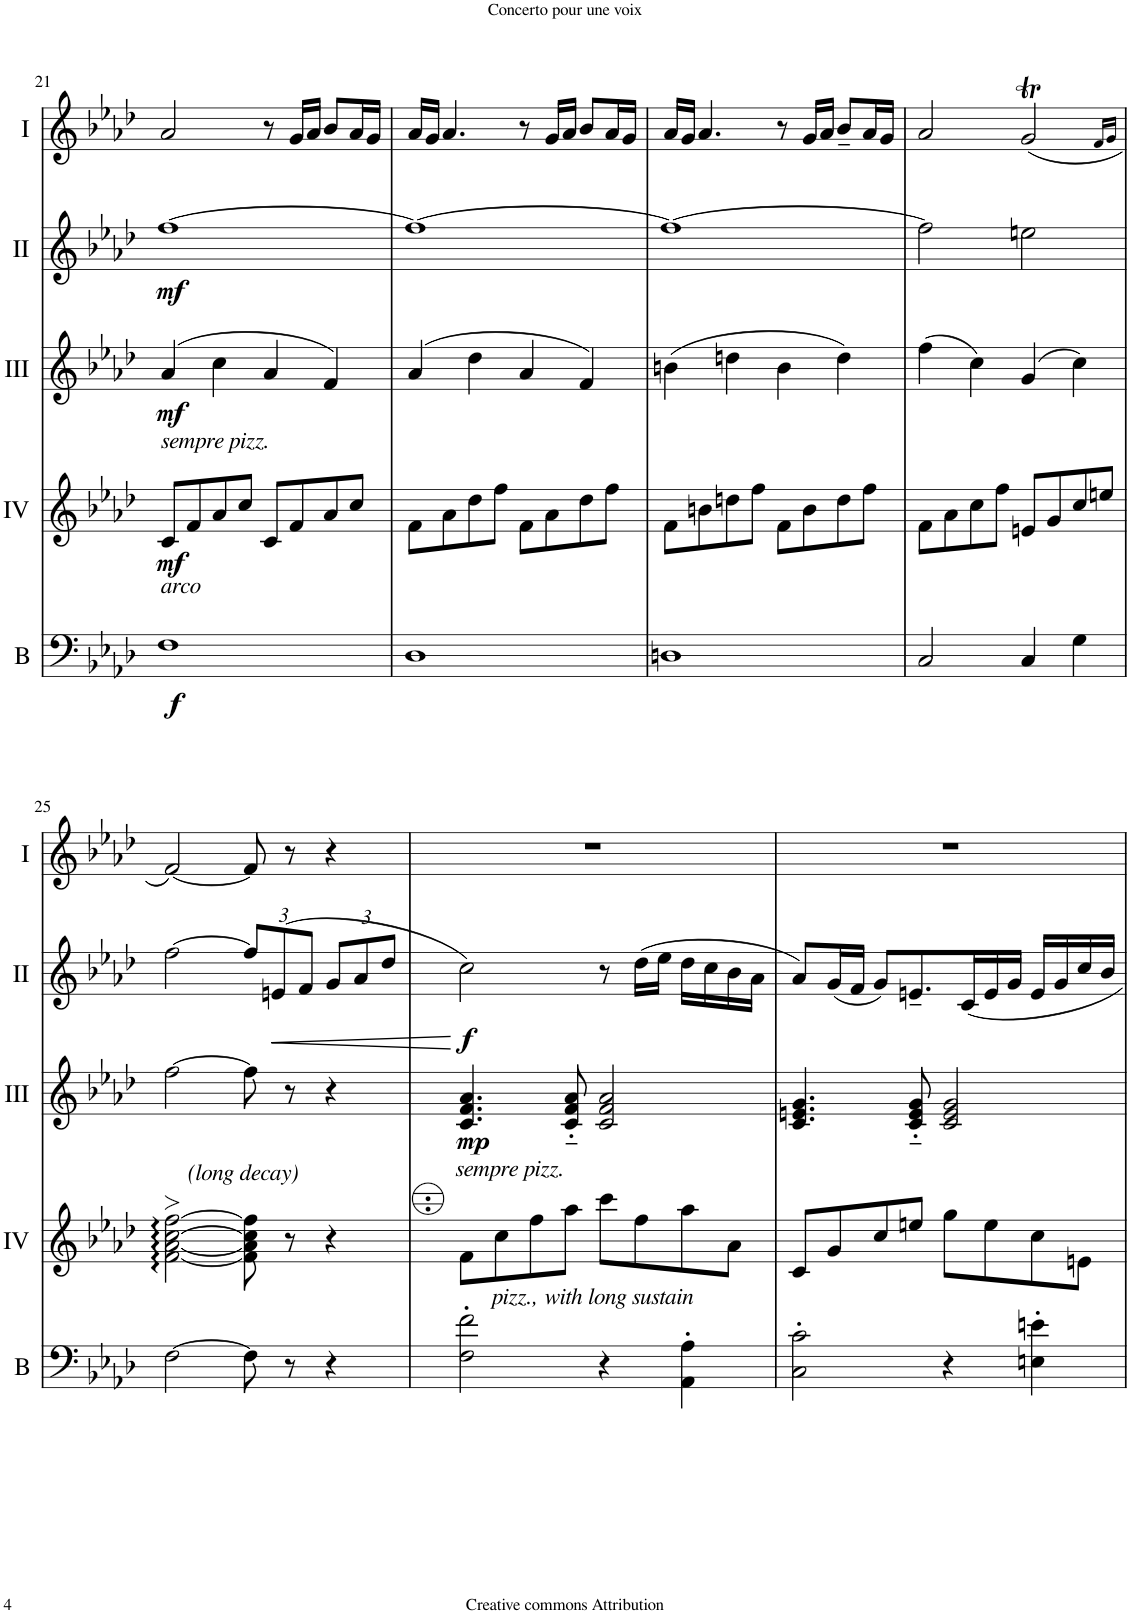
**kern	**dynam	**kern	**dynam	**kern	**dynam	**kern	**dynam	**kern
*part5	*part5	*part4	*part4	*part3	*part3	*part2	*part2	*part1
*staff5	*staff5	*staff4	*staff4	*staff3	*staff3	*staff2	*staff2	*staff1
*I"Bass	*	*I"Acc. 4	*	*I"Acc. 3	*	*I"Acc. 2	*	*I"Acc. 1
*I'B	*	*	*	*	*	*	*	*
!!LO:PB:g=z
*clefF4	*	*clefG2	*	*clefG2	*	*clefG2	*	*clefG2
*Trd7c12	*	*	*	*	*	*	*	*
*k[b-e-a-d-]	*	*k[b-e-a-d-]	*	*k[b-e-a-d-]	*	*k[b-e-a-d-]	*	*k[b-e-a-d-]
*M4/4	*	*M4/4	*	*M4/4	*	*M4/4	*	*M4/4
*met(c)	*	*met(c)	*	*met(c)	*	*met(c)	*	*met(c)
=21	=21	=21	=21	=21	=21	=21	=21	=21
!	!	!LO:TX:a:i:t=sempre pizz.	!	!	!	!	!	!
!LO:TX:a:i:t=arco	!	!	!	!	!	!	!	!
!	!LO:DY:b	!	!LO:DY:b	!	!LO:DY:b	!	!LO:DY:b	!
1F	f	8c/L	mf	(4a-/	mf	[1ff	mf	2a-/
.	.	8f/	.	.	.	.	.	.
.	.	8a-/	.	4cc\	.	.	.	.
.	.	8cc/J	.	.	.	.	.	.
.	.	8c/L	.	4a-/	.	.	.	8r
.	.	8f/	.	.	.	.	.	16g/LL
.	.	.	.	.	.	.	.	16a-/JJ
.	.	8a-/	.	4f/)	.	.	.	8b-/L
.	.	8cc/J	.	.	.	.	.	16a-/L
.	.	.	.	.	.	.	.	16g/JJ
=22	=22	=22	=22	=22	=22	=22	=22	=22
1D-	.	8f\L	.	(4a-/	.	1ff_	.	16a-/LL
.	.	.	.	.	.	.	.	16g/JJ
.	.	8a-\	.	.	.	.	.	4.a-/
.	.	8dd-\	.	4dd-\	.	.	.	.
.	.	8ff\J	.	.	.	.	.	.
.	.	8f\L	.	4a-/	.	.	.	8r
.	.	8a-\	.	.	.	.	.	16g/LL
.	.	.	.	.	.	.	.	16a-/JJ
.	.	8dd-\	.	4f/)	.	.	.	8b-/L
.	.	8ff\J	.	.	.	.	.	16a-/L
.	.	.	.	.	.	.	.	16g/JJ
=23	=23	=23	=23	=23	=23	=23	=23	=23
1Dn	.	8f\L	.	(4bn\	.	1ff_	.	16a-/LL
.	.	.	.	.	.	.	.	16g/JJ
.	.	8bn\	.	.	.	.	.	4.a-/
.	.	8ddn\	.	4ddn\	.	.	.	.
.	.	8ff\J	.	.	.	.	.	.
.	.	8f\L	.	4b\	.	.	.	8r
.	.	8b\	.	.	.	.	.	16g/LL
.	.	.	.	.	.	.	.	16a-/JJ
.	.	8dd\	.	4dd\)	.	.	.	8b-~/L
.	.	8ff\J	.	.	.	.	.	16a-/L
.	.	.	.	.	.	.	.	16g/JJ
=24	=24	=24	=24	=24	=24	=24	=24	=24
2C/	.	8f\L	.	(4ff\	.	2ff\]	.	2a-/
.	.	8a-\	.	.	.	.	.	.
.	.	8cc\	.	4cc\)	.	.	.	.
.	.	8ff\J	.	.	.	.	.	.
4C/	.	8en/L	.	(4g/	.	2een\	.	(2gt/
.	.	8g/	.	.	.	.	.	.
4G\	.	8cc/	.	4cc\)	.	.	.	.
.	.	8een/J	.	.	.	.	.	.
.	.	.	.	.	.	.	.	16qf/LL
.	.	.	.	.	.	.	.	16qg/JJ
!!LO:LB:g=z
=25	=25	=25	=25	=25	=25	=25	=25	=25
!	!	!LO:TX:a:i:t=(long decay)	!	!	!	!	!	!
[2F\	.	[2f\> [2a-\> [2cc\> [2ff\>	.	[2ff\	.	[2ff\	.	[2f/)
*	*	*	*	*	*	*Xbrackettup	*	*
8F\]	.	8f\] 8a-\] 8cc\] 8ff\]	.	8ff\]	.	12ff/L]	.	8f/]
!	!	!	!	!	!	!	!LO:HP:b	!
.	.	.	.	.	.	(12en/	<	.
8r	.	8r	.	8r	.	.	.	8r
.	.	.	.	.	.	12f/J	.	.
4r	.	4r	.	4r	.	12g/L	.	4r
.	.	.	.	.	.	12a-/	.	.
.	.	.	.	.	.	12dd-/J	.	.
.	.	.	.	.	.	.	[	.
=26	=26	=26	=26	=26	=26	=26	=26	=26
!	!	!LO:TX:a:i:t=sempre pizz.	!	!	!	!	!	!
!LO:TX:a:i:t=pizz., with long sustain	!	!	!	!	!	!	!	!
!	!	!	!	!	!LO:DY:b	!	!LO:DY:b	!
2F\' 2f\'	.	8F\L	.	4.c/ 4.f/ 4.a-/	mp	2cc\)	f	1r
.	.	8c\	.	.	.	.	.	.
.	.	8f\	.	.	.	.	.	.
.	.	8a-\J	.	8c/'~ 8f/'~ 8a-/'~	.	.	.	.
4r	.	8cc\L	.	2c/ 2f/ 2a-/	.	8r	.	.
.	.	8f\	.	.	.	(16dd-\LL	.	.
.	.	.	.	.	.	16ee-\JJ	.	.
4AA-\' 4A-\'	.	8a-\	.	.	.	16dd-\LL	.	.
.	.	.	.	.	.	16cc\	.	.
.	.	8A-\J	.	.	.	16b-\	.	.
.	.	.	.	.	.	16a-\JJ	.	.
=27	=27	=27	=27	=27	=27	=27	=27	=27
2C\' 2c\'	.	8C/L	.	4.c/ 4.en/ 4.g/	.	8a-/L)	.	1r
.	.	8G/	.	.	.	(16g/L	.	.
.	.	.	.	.	.	16f/JJ	.	.
.	.	8c/	.	.	.	8g/L)	.	.
.	.	8en/J	.	8c/'~ 8e/'~ 8g/'~	.	8.en~/	.	.
4r	.	8g\L	.	2c/ 2e/ 2g/	.	.	.	.
.	.	.	.	.	.	16c/L	.	.
.	.	8e\	.	.	.	16e/	.	.
.	.	.	.	.	.	16g/JJ	.	.
4En\' 4en\'	.	8c\	.	.	.	16e/LL	.	.
.	.	.	.	.	.	16g/	.	.
.	.	8En\J	.	.	.	16cc/	.	.
.	.	.	.	.	.	16b-/JJ	.	.
=	=	=	=	=	=	=	=	=
*-	*-	*-	*-	*-	*-	*-	*-	*-
